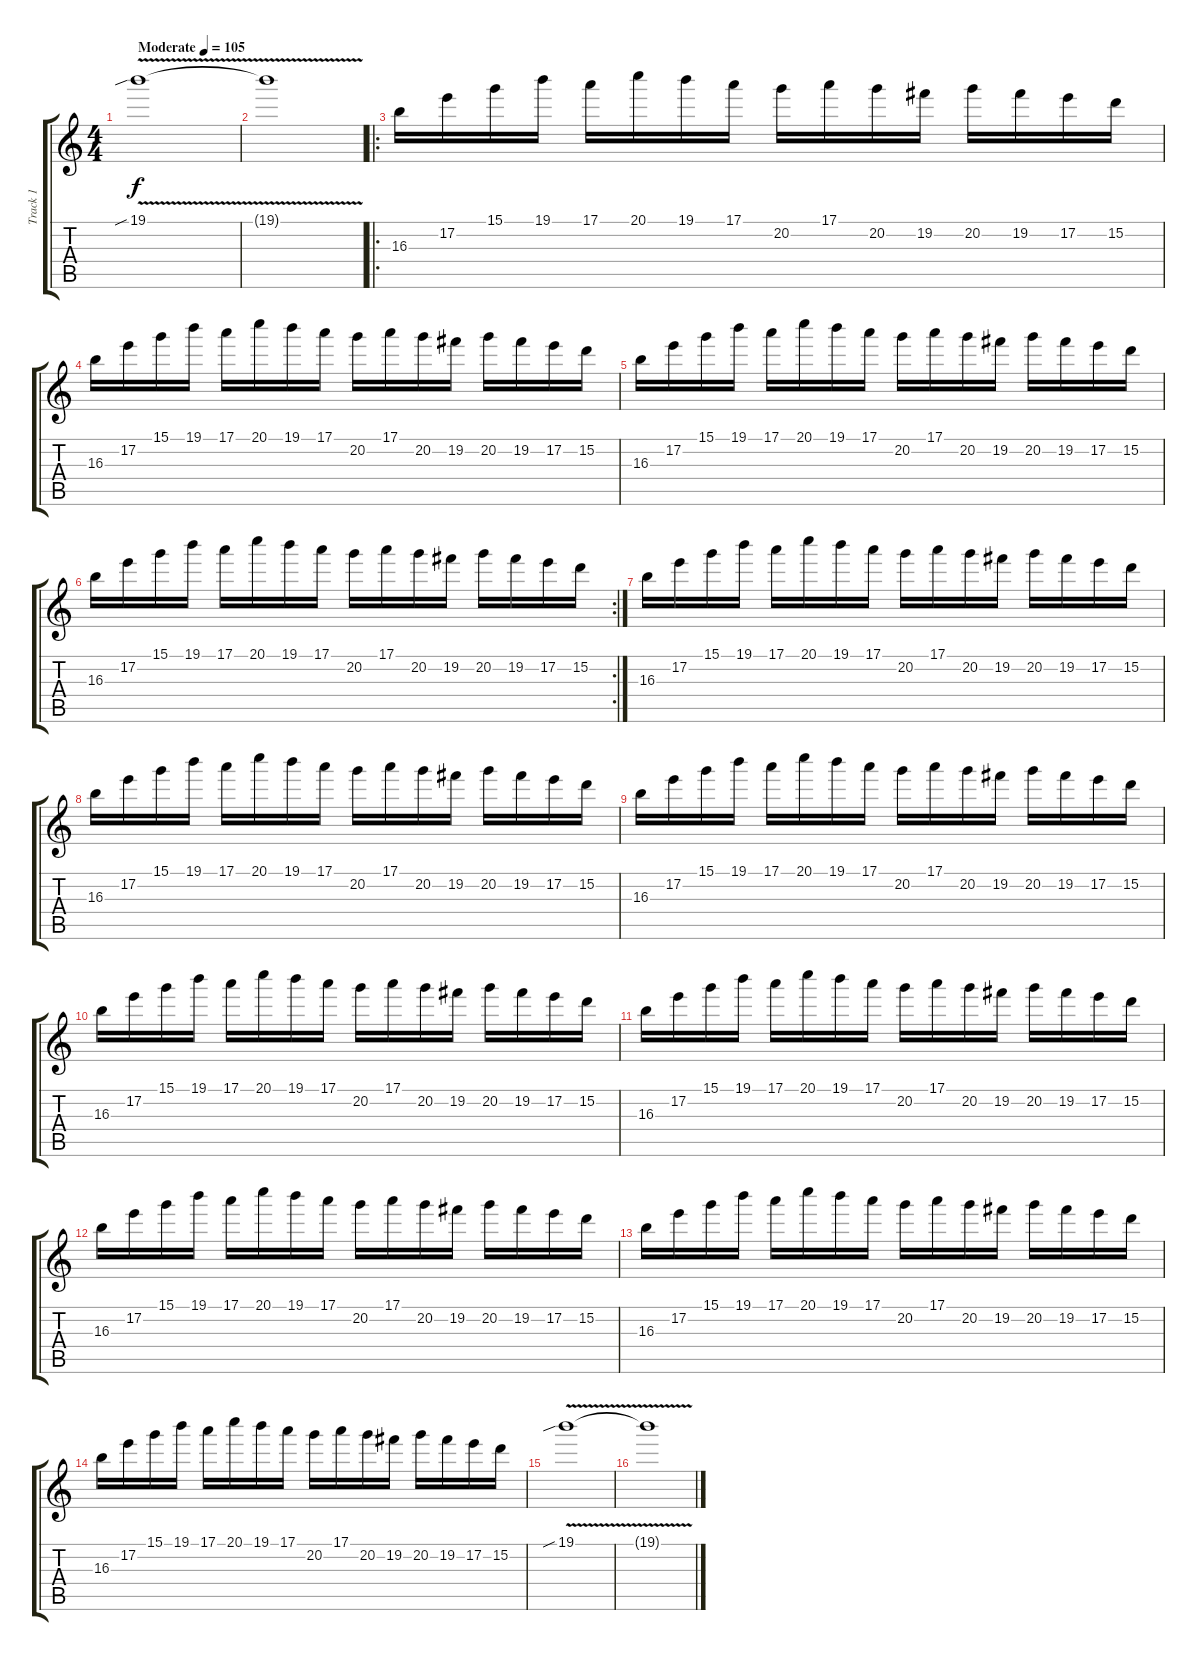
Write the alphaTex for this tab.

\track ("Track 1" "Track 1") {instrument distortionguitar}
\staff {score tabs}
\tuning (E4 B3 G3 D3 A2 E2) {hide}
\ts (4 4)
\tempo (105 "Moderate")
\clef g2
\ks c
19.1{v sib}.1{dy f instrument distortionguitar} |
19.1{t}.1 |
\ro
16.3.16 17.2.16 15.1.16 19.1.16 17.1.16 20.1.16 19.1.16 17.1.16 20.2.16 17.1.16 20.2.16 19.2.16 20.2.16 19.2.16 17.2.16 15.2.16 |
16.3.16 17.2.16 15.1.16 19.1.16 17.1.16 20.1.16 19.1.16 17.1.16 20.2.16 17.1.16 20.2.16 19.2.16 20.2.16 19.2.16 17.2.16 15.2.16 |
16.3.16 17.2.16 15.1.16 19.1.16 17.1.16 20.1.16 19.1.16 17.1.16 20.2.16 17.1.16 20.2.16 19.2.16 20.2.16 19.2.16 17.2.16 15.2.16 |
\rc 2
16.3.16 17.2.16 15.1.16 19.1.16 17.1.16 20.1.16 19.1.16 17.1.16 20.2.16 17.1.16 20.2.16 19.2.16 20.2.16 19.2.16 17.2.16 15.2.16 |
16.3.16 17.2.16 15.1.16 19.1.16 17.1.16 20.1.16 19.1.16 17.1.16 20.2.16 17.1.16 20.2.16 19.2.16 20.2.16 19.2.16 17.2.16 15.2.16 |
16.3.16 17.2.16 15.1.16 19.1.16 17.1.16 20.1.16 19.1.16 17.1.16 20.2.16 17.1.16 20.2.16 19.2.16 20.2.16 19.2.16 17.2.16 15.2.16 |
16.3.16 17.2.16 15.1.16 19.1.16 17.1.16 20.1.16 19.1.16 17.1.16 20.2.16 17.1.16 20.2.16 19.2.16 20.2.16 19.2.16 17.2.16 15.2.16 |
16.3.16 17.2.16 15.1.16 19.1.16 17.1.16 20.1.16 19.1.16 17.1.16 20.2.16 17.1.16 20.2.16 19.2.16 20.2.16 19.2.16 17.2.16 15.2.16 |
16.3.16 17.2.16 15.1.16 19.1.16 17.1.16 20.1.16 19.1.16 17.1.16 20.2.16 17.1.16 20.2.16 19.2.16 20.2.16 19.2.16 17.2.16 15.2.16 |
16.3.16 17.2.16 15.1.16 19.1.16 17.1.16 20.1.16 19.1.16 17.1.16 20.2.16 17.1.16 20.2.16 19.2.16 20.2.16 19.2.16 17.2.16 15.2.16 |
16.3.16 17.2.16 15.1.16 19.1.16 17.1.16 20.1.16 19.1.16 17.1.16 20.2.16 17.1.16 20.2.16 19.2.16 20.2.16 19.2.16 17.2.16 15.2.16 |
16.3.16 17.2.16 15.1.16 19.1.16 17.1.16 20.1.16 19.1.16 17.1.16 20.2.16 17.1.16 20.2.16 19.2.16 20.2.16 19.2.16 17.2.16 15.2.16 |
19.1{v sib}.1 |
19.1{t}.1
